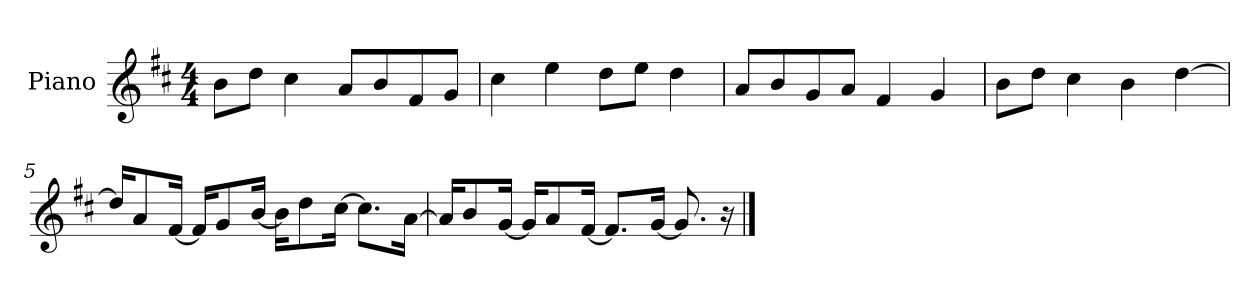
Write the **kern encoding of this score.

**kern
*part1
*staff1
*I"Piano
*I'P-no
*clefG2
*k[f#c#]
*M4/4
*MM90
=1
8b\L
8dd\J
4cc#\
8a/L
8b/
8f#/
8g/J
=2
4cc#\
4ee\
8dd\L
8ee\J
4dd\
=3
8a/L
8b/
8g/
8a/J
4f#/
4g/
=4
8b\L
8dd\J
4cc#\
4b\
[4dd\
=5
16dd/KL]
8a/
[16f#/Jk
16f#/KL]
8g/
[16b/Jk
16b\KL]
8dd\
[16cc#\Jk
8.cc#\L]
[16a\Jk
!!LO:LB:g=z
=6
16a/KL]
8b/
[16g/Jk
16g/KL]
8a/
[16f#/Jk
8.f#/L]
[16g/Jk
8.g/]
16r
==
*-
